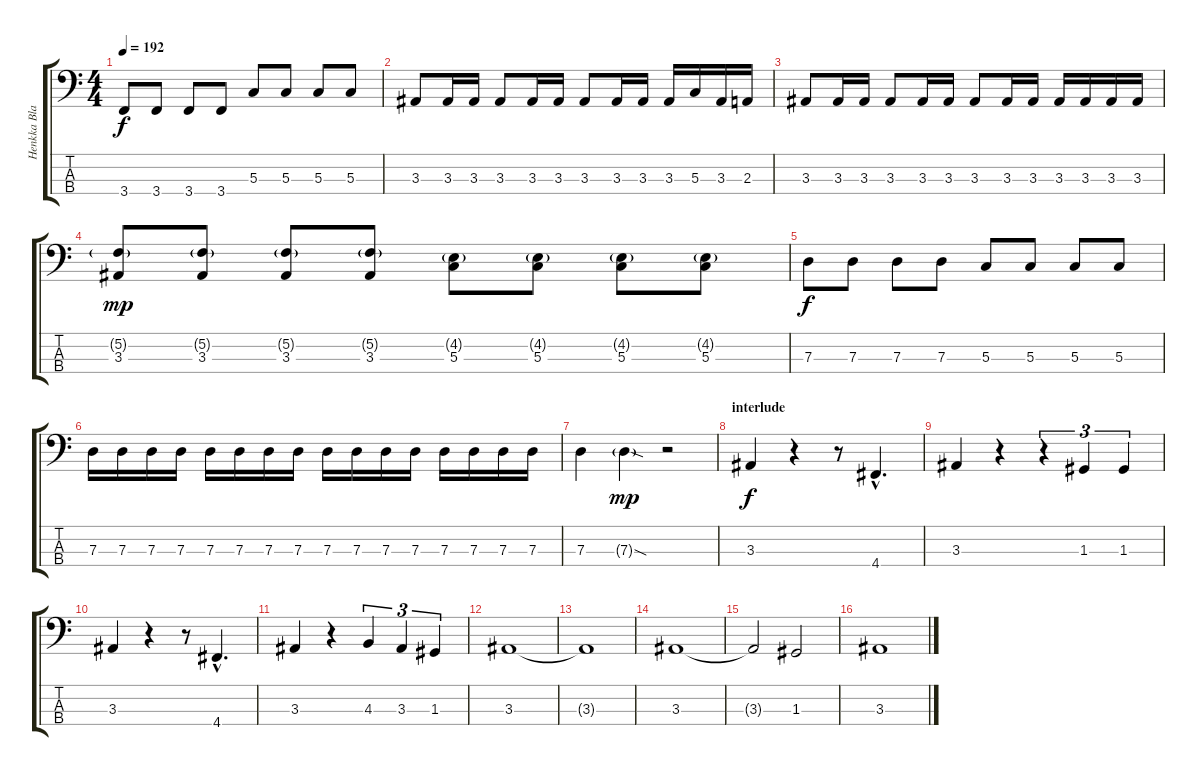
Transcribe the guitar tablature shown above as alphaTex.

\track ("Henkka Blacksmith" "Henkka Bla") {instrument electricbasspick}
\staff {score tabs}
\tuning (F2 C2 G1 D1) {hide}
\ts (4 4)
\tempo 192
\clef f4
\ks c
3.4.8{dy f} 3.4.8 3.4.8 3.4.8 5.3.8 5.3.8 5.3.8 5.3.8 |
3.3.8 3.3.16 3.3.16 3.3.8 3.3.16 3.3.16 3.3.8 3.3.16 3.3.16 3.3.16 5.3.16 3.3.16 2.3.16 |
3.3.8 3.3.16 3.3.16 3.3.8 3.3.16 3.3.16 3.3.8 3.3.16 3.3.16 3.3.16 3.3.16 3.3.16 3.3.16 |
(5.2{g} 3.3).8{dy mp} (5.2{g} 3.3).8 (5.2{g} 3.3).8 (5.2{g} 3.3).8 (4.2{g} 5.3).8 (4.2{g} 5.3).8 (4.2{g} 5.3).8 (4.2{g} 5.3).8 |
7.3.8{dy f} 7.3.8 7.3.8 7.3.8 5.3.8 5.3.8 5.3.8 5.3.8 |
7.3.16 7.3.16 7.3.16 7.3.16 7.3.16 7.3.16 7.3.16 7.3.16 7.3.16 7.3.16 7.3.16 7.3.16 7.3.16 7.3.16 7.3.16 7.3.16 |
7.3.4 7.3{sod g}.4{dy mp} r.2 |
\section ("" "interlude")
3.3.4{dy f} r.4 r.8 4.4{hac}.4{d} |
3.3.4 r.4 r.4{tu (3 2)} 1.3.4{tu (3 2)} 1.3.4{tu (3 2)} |
3.3.4 r.4 r.8 4.4{hac}.4{d} |
3.3.4 r.4 4.3.4{tu (3 2)} 3.3.4{tu (3 2)} 1.3.4{tu (3 2)} |
3.3.1 |
3.3{t}.1 |
3.3.1 |
3.3{t}.2 1.3.2 |
3.3.1
